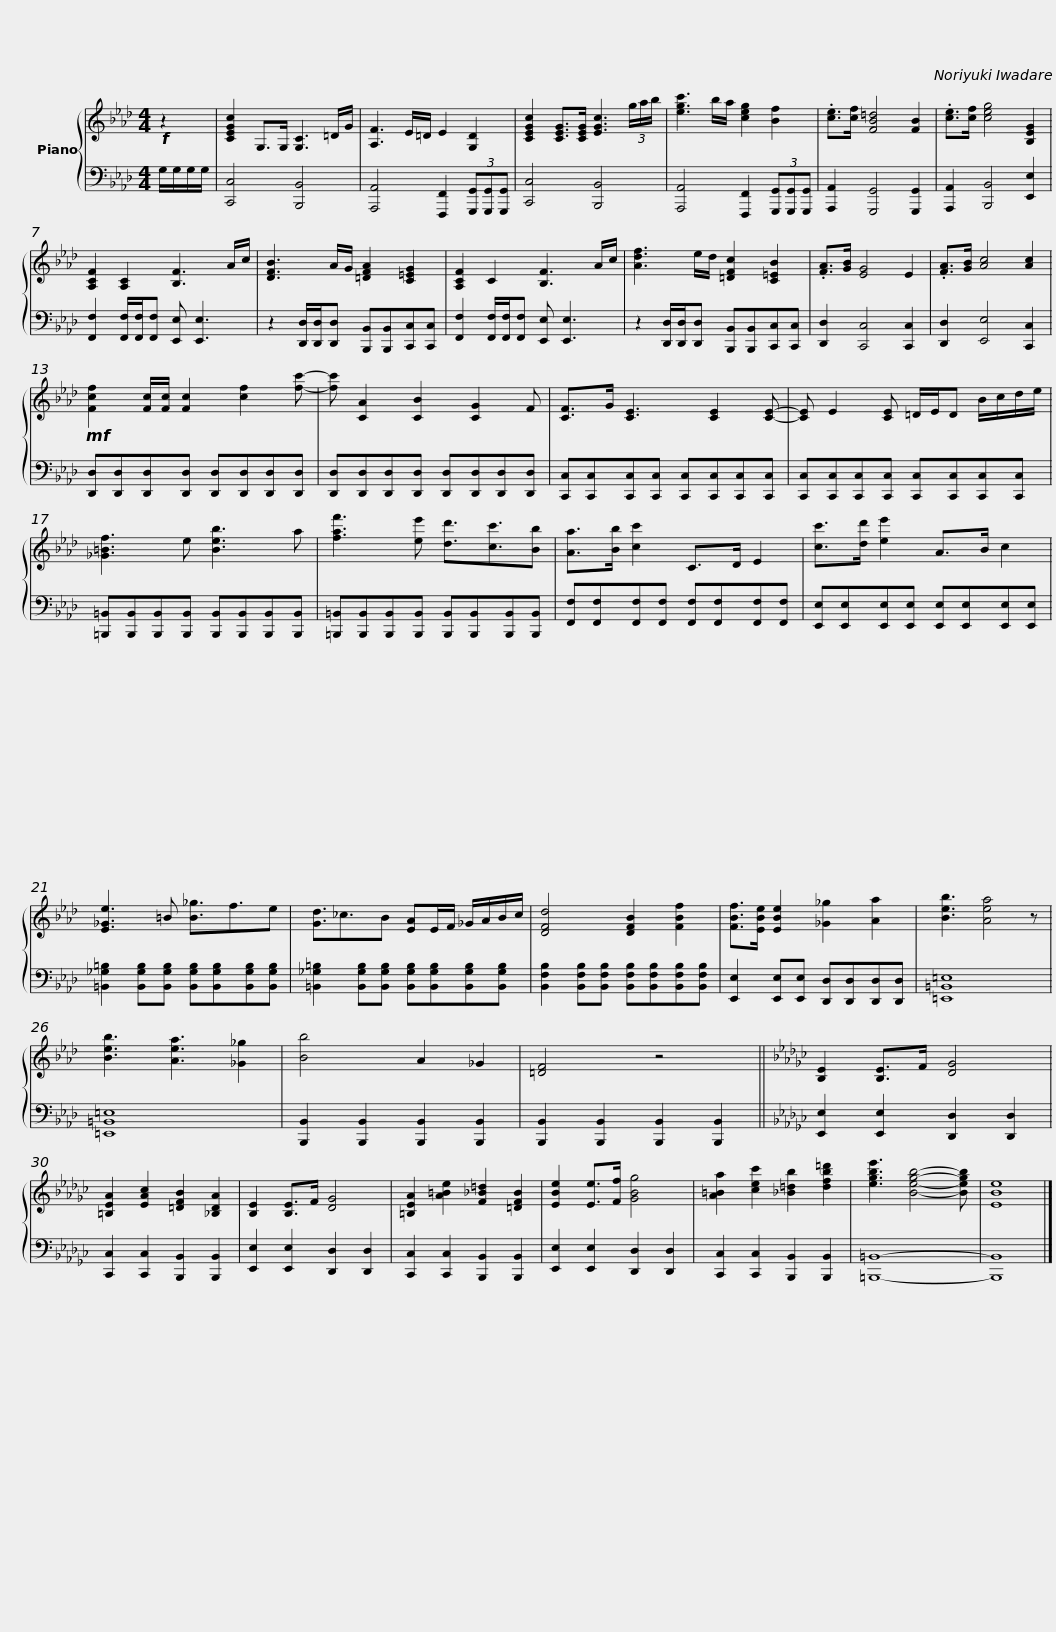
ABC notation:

X:1
%%score { 1 | 2 }
L:1/8
M:4/4
I:linebreak $
K:Ab
V:1 treble
V:2 bass
V:1
!f! z2 | [CEGc]2 G,>G, [G,C]3 =D/G/ | [A,F]3 E/=D/ E2 [G,D]2 | [CEGc]2 [CEG]>[CEG] [EGc]3 (3g/a/b/ | [egc']3 b/a/ [ceg]2 [Bf]2 |$ %5
 .[ce]>[cf] [FB=d]4 [FB]2 | .[ce]>[cf] [ceg]4 [B,EG]2 | [A,CF]2 [A,C]2 [B,F]3 A/c/ | [DFB]3 A/G/ [=DFA]2 [C=EG]2 | [A,CF]2 C2 [B,F]3 A/c/ |$ %10
 [Adf]3 e/d/ [=DFc]2 [C=EB]2 | .[FA]>[GB] [EG]4 E2 | .[FA]>[GB] [Ac]4 [Ac]2 |!mf! [Fcf]2 [Fc]/[Fc]/ [Fc]2 [cf]2 [fc']- |$ [fc'] [CA]2 [CB]2 [CG]2 F | %15
 [CF]>G [CE]3 [CE]2 [CE]- | [CE] E2 [CE] =D/E/D B/c/d/e/ |$ [_G=Bf]3 e [Beb]3 a | [faf']3 [ee'] [dd']3/2[cc']3/2[Bb] | [Aa]>[Bb] [cc']2 C>D E2 |$ %20
 [cc']>[dd'] [ee']2 A>B c2 | [E_Ge]3 =B [B_g]3/2f3/2e | [Gd]3/2_c3/2B [EA]E/F/ _G/A/B/c/ | [DFd]4 [DFB]2 [FBf]2 |$ [FBf]>[EBe] [EBe]2 [_G_g]2 [Aa]2 | %25
 [Beb]3 [Aea]4 z | [Beb]3 [Aea]3 [_G_g]2 | [Bb]4 A2 _G2 | [=DF]4 z4 ||$[K:Gb] [B,E]2 [B,E]>F [DG]4 | %30
 [=B,EA]2 [EAc]2 [=DFB]2 [_B,DA]2 | [B,E]2 [B,E]>F [DG]4 | [=B,EA]2 [A=Be]2 [F_B=d]2 [=DFB]2 | [EBe]2 [Ee]>[Ff] [GBg]4 | [A=Ba]2 [cec']2 [_B=db]2 [dfb=d']2 |$ %35
 [egbe']3 [Begb]4- [Begb] | [EBe]8 |] %37
V:2
 G,/G,/G,/G,/ | [C,,C,]4 [B,,,B,,]4 | [A,,,A,,]4 [F,,,F,,]2 (3[G,,,G,,][G,,,G,,][G,,,G,,] | [C,,C,]4 [B,,,B,,]4 | [A,,,A,,]4 [F,,,F,,]2 (3[G,,,G,,][G,,,G,,][G,,,G,,] |$ %5
 [A,,,A,,]2 [G,,,G,,]4 [G,,,G,,]2 | [A,,,A,,]2 [B,,,B,,]4 [E,,E,]2 | [F,,F,]2 [F,,F,]/[F,,F,]/[F,,F,] [E,,E,] [E,,E,]3 | z2 [D,,D,]/[D,,D,]/[D,,D,] [B,,,B,,][B,,,B,,][C,,C,][C,,C,] | [F,,F,]2 [F,,F,]/[F,,F,]/[F,,F,] [E,,E,] [E,,E,]3 |$ %10
 z2 [D,,D,]/[D,,D,]/[D,,D,] [B,,,B,,][B,,,B,,][C,,C,][C,,C,] | [D,,D,]2 [C,,C,]4 [C,,C,]2 | [D,,D,]2 [E,,E,]4 [C,,C,]2 | [D,,D,][D,,D,][D,,D,][D,,D,] [D,,D,][D,,D,][D,,D,][D,,D,] |$ [D,,D,][D,,D,][D,,D,][D,,D,] [D,,D,][D,,D,][D,,D,][D,,D,] | %15
 [C,,C,][C,,C,][C,,C,][C,,C,] [C,,C,][C,,C,][C,,C,][C,,C,] | [C,,C,][C,,C,][C,,C,][C,,C,] [C,,C,][C,,C,][C,,C,][C,,C,] |$ [=B,,,=B,,][B,,,B,,][B,,,B,,][B,,,B,,] [B,,,B,,][B,,,B,,][B,,,B,,][B,,,B,,] | [=B,,,=B,,][B,,,B,,][B,,,B,,][B,,,B,,] [B,,,B,,][B,,,B,,][B,,,B,,][B,,,B,,] | [F,,F,][F,,F,][F,,F,][F,,F,] [F,,F,][F,,F,][F,,F,][F,,F,] |$ %20
 [E,,E,][E,,E,][E,,E,][E,,E,] [E,,E,][E,,E,][E,,E,][E,,E,] | [=B,,_G,=B,]2 [B,,G,B,][B,,G,B,] [B,,G,B,][B,,G,B,][B,,G,B,][B,,G,B,] | [=B,,_G,=B,]2 [B,,G,B,][B,,G,B,] [B,,G,B,][B,,G,B,][B,,G,B,][B,,G,B,] | [B,,F,B,]2 [B,,F,B,][B,,F,B,] [B,,F,B,][B,,F,B,][B,,F,B,][B,,F,B,] |$ [E,,E,]2 [E,,E,][E,,E,] [D,,D,][D,,D,][D,,D,][D,,D,] | %25
 [=E,,=B,,=E,]8 | [=E,,=B,,=E,]8 | [B,,,B,,]2 [B,,,B,,]2 [B,,,B,,]2 [B,,,B,,]2 | [B,,,B,,]2 [B,,,B,,]2 [B,,,B,,]2 [B,,,B,,]2 ||$[K:Gb] [E,,E,]2 [E,,E,]2 [D,,D,]2 [D,,D,]2 | %30
 [C,,C,]2 [C,,C,]2 [B,,,B,,]2 [B,,,B,,]2 | [E,,E,]2 [E,,E,]2 [D,,D,]2 [D,,D,]2 | [C,,C,]2 [C,,C,]2 [B,,,B,,]2 [B,,,B,,]2 | [E,,E,]2 [E,,E,]2 [D,,D,]2 [D,,D,]2 | [C,,C,]2 [C,,C,]2 [B,,,B,,]2 [B,,,B,,]2 |$ %35
 [=B,,,=B,,]8- | [B,,,B,,]8 |] %37
